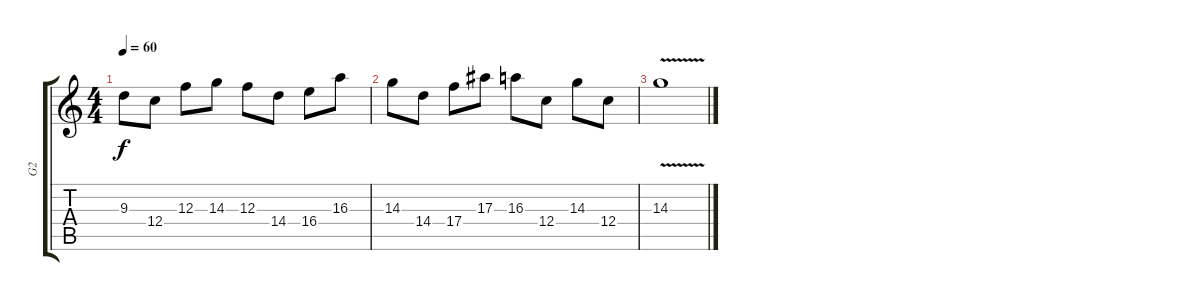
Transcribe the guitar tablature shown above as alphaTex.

\track ("G2" "G2") {instrument distortionguitar}
\staff {score tabs}
\tuning (D4 A3 F3 C3 G2 C2) {hide}
\ts (4 4)
\tempo 60
\clef g2
\ks c
9.3.8{dy f} 12.4.8 12.3.8 14.3.8 12.3.8 14.4.8 16.4.8 16.3.8 |
14.3.8 14.4.8 17.4.8 17.3.8 16.3.8 12.4.8 14.3.8 12.4.8 |
14.3{v}.1
